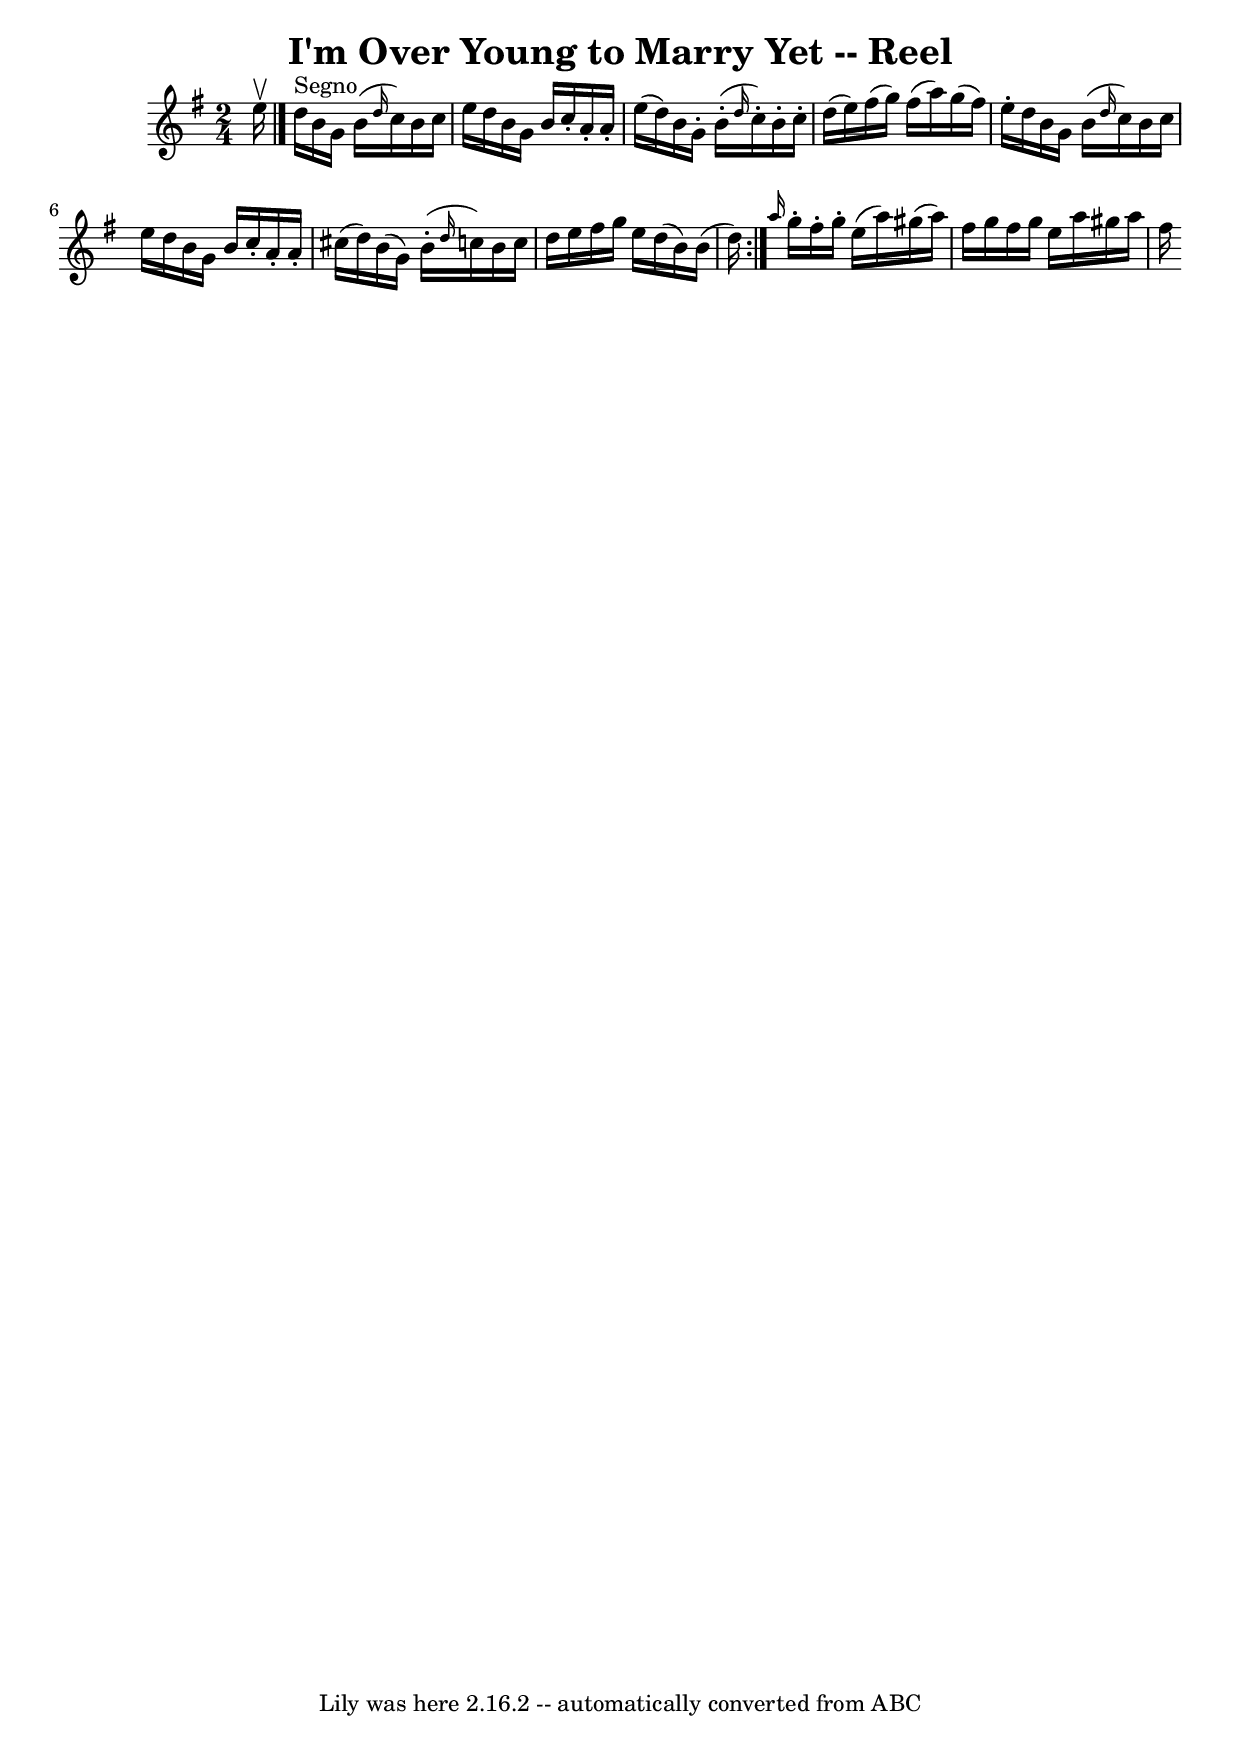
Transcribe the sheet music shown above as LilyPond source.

\version "2.7.40"
\include "Mammoth.ily"
\header {
	%% book = "Ryan's Mammoth Collection"
	crossRefNumber = "1"
	footnotes = ""
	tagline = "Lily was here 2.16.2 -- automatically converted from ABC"
	title = "I'm Over Young to Marry Yet -- Reel"
}
voicedefault =  {
\set Score.defaultBarType = "empty"

\repeat volta 2 {
\time 2/4 \key g \major e''16^\upbow \bar "|." d''16^"Segno" b'16    
g'16 b'16 (\grace { d''16  } c''16) b'16 c''16 e''16  
|
 d''16 b'16 g'16 b'16 c''16 -. a'16 -. a'16 -.   
e''16 (|
 d''16) b'16 g'16 -. b'16 (-.       \grace {    
d''16  } c''16 -.) b'16 -. c''16 -. d''16 (|
 e''16)   
fis''16 (g''16) fis''16 (a''16) g''16 (fis''16) e''16 
-. |
 d''16 b'16 g'16 b'16 (\grace { d''16  } c''16  
-) b'16 c''16 e''16  |
 d''16 b'16 g'16 b'16 c''16 
-. a'16 -. a'16 -. cis''16 (|
 d''16) b'16 (g'16)     
b'16 (-. \grace { d''16  } c''16) b'16 c''16 d''16  |
   
e''16 fis''16 g''16 e''16 d''16 (b'16) b'16 (d''16) } 
    \grace { a''16  } g''16 -. fis''16 -. g''16 -. e''16 (a''16  
-) gis''16 (a''16) fis''16 (|
 g''16 fis''16 g''16 
 e''16 a''16 gis''16 a''16 fis''16  |
         
}

\score{
    <<

	\context Staff="default"
	{
	    \voicedefault 
	}

    >>
	\layout {
	}
	\midi {}
}
